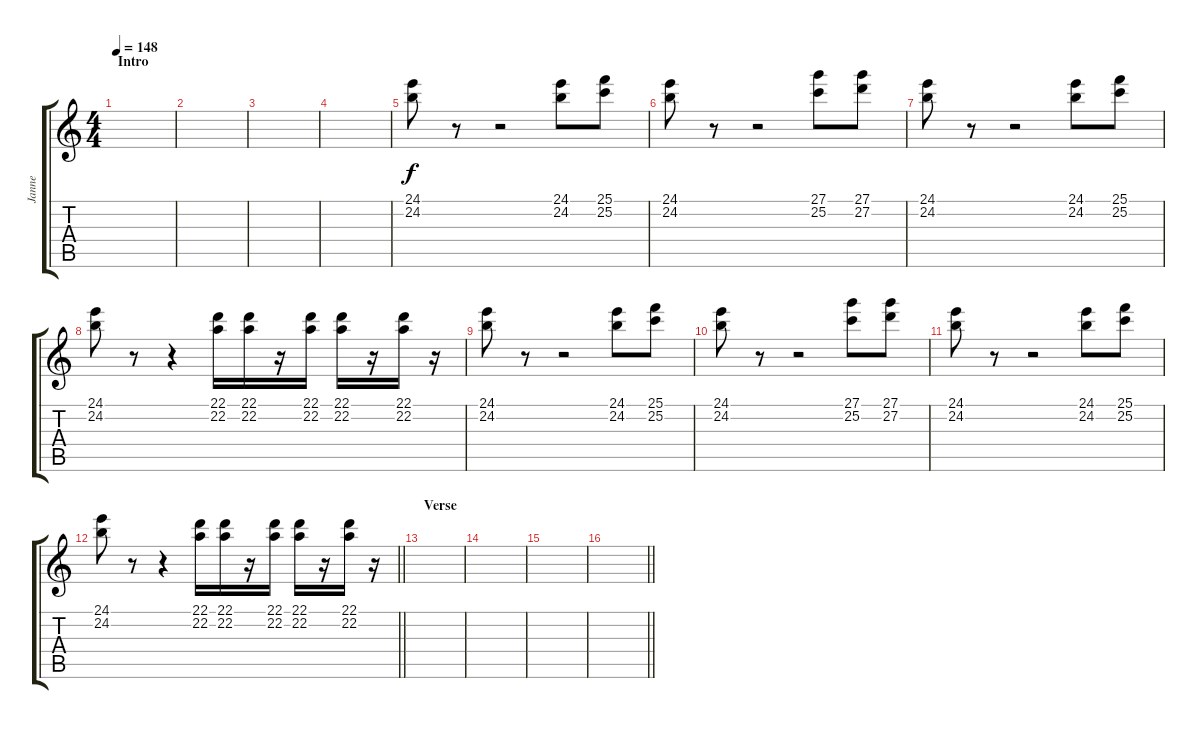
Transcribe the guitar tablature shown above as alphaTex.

\track ("Janne" "Janne") {instrument stringensemble1}
\staff {score tabs}
\tuning (E4 B3 G3 D3 A2 E2) {hide}
\ts (4 4)
\section ("" "Intro")
\tempo 148
\tempo 150
\tempo 148
\clef g2
\ks c
|
|
|
|
(24.1 24.2).8 r.8 r.2 (24.1 24.2).8 (25.1 25.2).8 |
(24.1 24.2).8 r.8 r.2 (27.1 25.2).8 (27.1 27.2).8 |
(24.1 24.2).8 r.8 r.2 (24.1 24.2).8 (25.1 25.2).8 |
(24.1 24.2).8 r.8 r.4 (22.1 22.2).16 (22.1 22.2).16 r.16 (22.1 22.2).16 (22.1 22.2).16 r.16 (22.1 22.2).16 r.16 |
(24.1 24.2).8 r.8 r.2 (24.1 24.2).8 (25.1 25.2).8 |
(24.1 24.2).8 r.8 r.2 (27.1 25.2).8 (27.1 27.2).8 |
(24.1 24.2).8 r.8 r.2 (24.1 24.2).8 (25.1 25.2).8 |
\barLineRight lightlight
(24.1 24.2).8 r.8 r.4 (22.1 22.2).16 (22.1 22.2).16 r.16 (22.1 22.2).16 (22.1 22.2).16 r.16 (22.1 22.2).16 r.16 |
\section ("" "Verse")
|
|
|
\barLineRight lightlight
